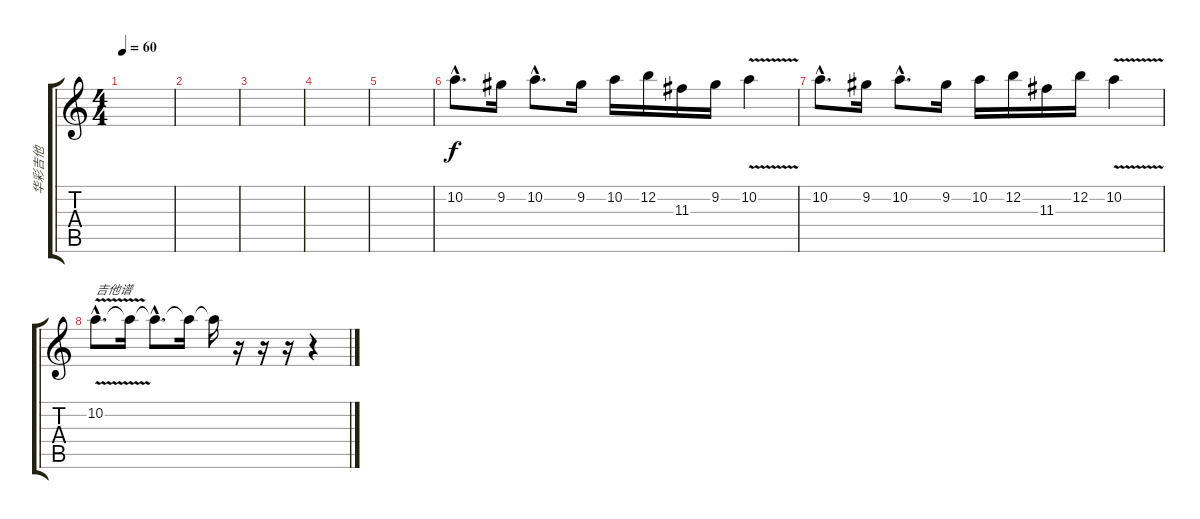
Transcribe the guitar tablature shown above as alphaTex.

\track ("华彩吉他" "华彩吉他") {instrument distortionguitar}
\staff {score tabs}
\tuning (E4 B3 G3 D3 A2 E2) {hide}
\ts (4 4)
\tempo 60
\clef g2
\ks c
|
|
|
|
|
10.2{hac}.8{d} 9.2.16 10.2{hac}.8{d} 9.2.16 10.2.16 12.2.16 11.3.16 9.2.16 10.2{v}.4 |
10.2{hac}.8{d} 9.2.16 10.2{hac}.8{d} 9.2.16 10.2.16 12.2.16 11.3.16 12.2.16 10.2{v}.4 |
10.2{v hac}.8{d txt "吉他谱"} 10.2{t}.16 10.2{hac t}.8{d} 10.2{t}.16 10.2{t}.16 r.16 r.16 r.16 r.4
